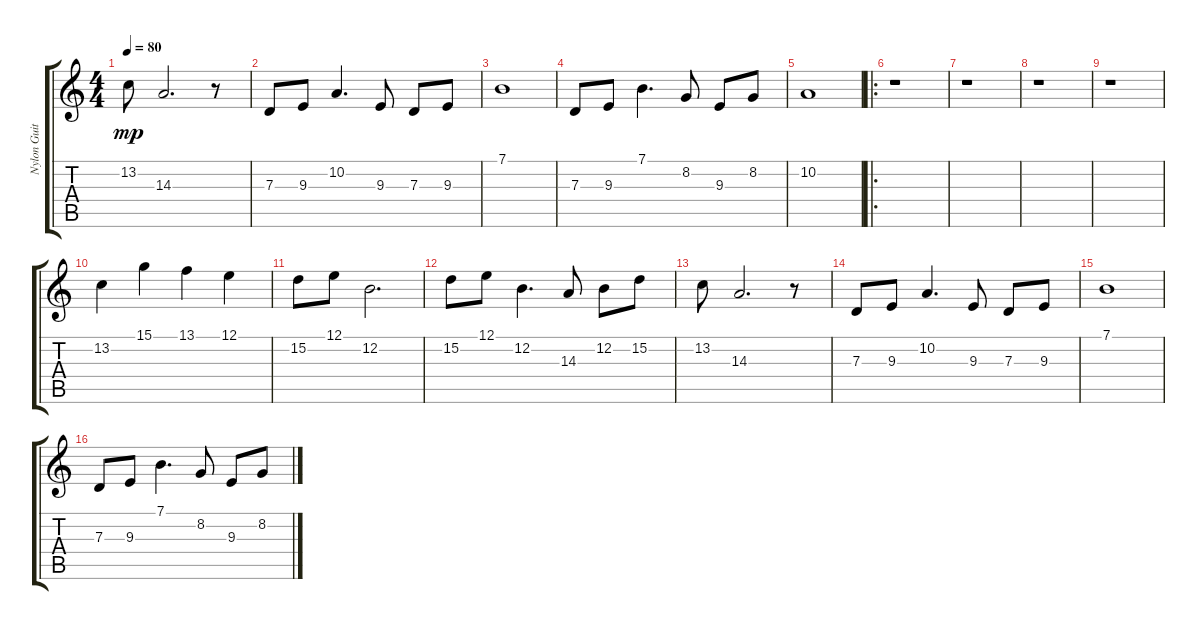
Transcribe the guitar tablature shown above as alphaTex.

\track ("Nylon Guitar" "Nylon Guit") {instrument flute}
\staff {score tabs}
\tuning (E4 B3 G3 D3 A2 E2) {hide}
\ts (4 4)
\tempo 80
\clef g2
\ks c
13.2.8{dy mp} 14.3.2{d} r.8 |
7.3.8 9.3.8 10.2.4{d} 9.3.8 7.3.8 9.3.8 |
7.1.1 |
7.3.8 9.3.8 7.1.4{d} 8.2.8 9.3.8 8.2.8 |
10.2.1 |
\ro
r.1 |
r.1 |
r.1 |
r.1 |
13.2.4 15.1.4 13.1.4 12.1.4 |
15.2.8 12.1.8 12.2.2{d} |
15.2.8 12.1.8 12.2.4{d} 14.3.8 12.2.8 15.2.8 |
13.2.8 14.3.2{d} r.8 |
7.3.8 9.3.8 10.2.4{d} 9.3.8 7.3.8 9.3.8 |
7.1.1 |
7.3.8 9.3.8 7.1.4{d} 8.2.8 9.3.8 8.2.8
